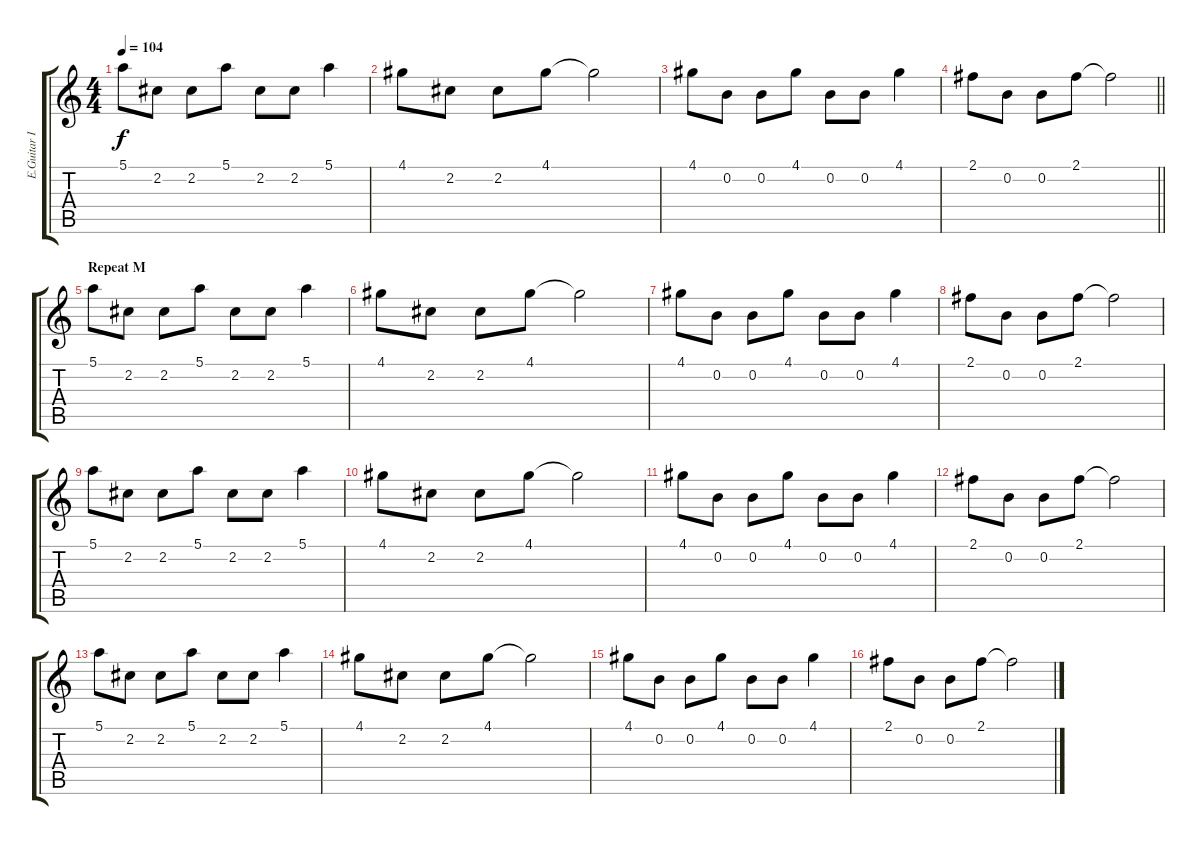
\track ("E.Guitar II" "E.Guitar I") {instrument electricguitarclean}
\staff {score tabs}
\tuning (E4 B3 G3 D3 A2 E2) {hide}
\ts (4 4)
\tempo 104
\clef g2
\ks c
5.1.8{dy f} 2.2.8 2.2.8 5.1.8 2.2.8 2.2.8 5.1.4 |
4.1.8 2.2.8 2.2.8 4.1.8 4.1{t}.2 |
4.1.8 0.2.8 0.2.8 4.1.8 0.2.8 0.2.8 4.1.4 |
\barLineRight lightlight
2.1.8 0.2.8 0.2.8 2.1.8 2.1{t}.2 |
\section ("" "Repeat M")
5.1.8 2.2.8 2.2.8 5.1.8 2.2.8 2.2.8 5.1.4 |
4.1.8 2.2.8 2.2.8 4.1.8 4.1{t}.2 |
4.1.8 0.2.8 0.2.8 4.1.8 0.2.8 0.2.8 4.1.4 |
2.1.8 0.2.8 0.2.8 2.1.8 2.1{t}.2 |
5.1.8 2.2.8 2.2.8 5.1.8 2.2.8 2.2.8 5.1.4 |
4.1.8 2.2.8 2.2.8 4.1.8 4.1{t}.2 |
4.1.8 0.2.8 0.2.8 4.1.8 0.2.8 0.2.8 4.1.4 |
2.1.8 0.2.8 0.2.8 2.1.8 2.1{t}.2 |
5.1.8 2.2.8 2.2.8 5.1.8 2.2.8 2.2.8 5.1.4 |
4.1.8 2.2.8 2.2.8 4.1.8 4.1{t}.2 |
4.1.8 0.2.8 0.2.8 4.1.8 0.2.8 0.2.8 4.1.4 |
2.1.8 0.2.8 0.2.8 2.1.8 2.1{t}.2
